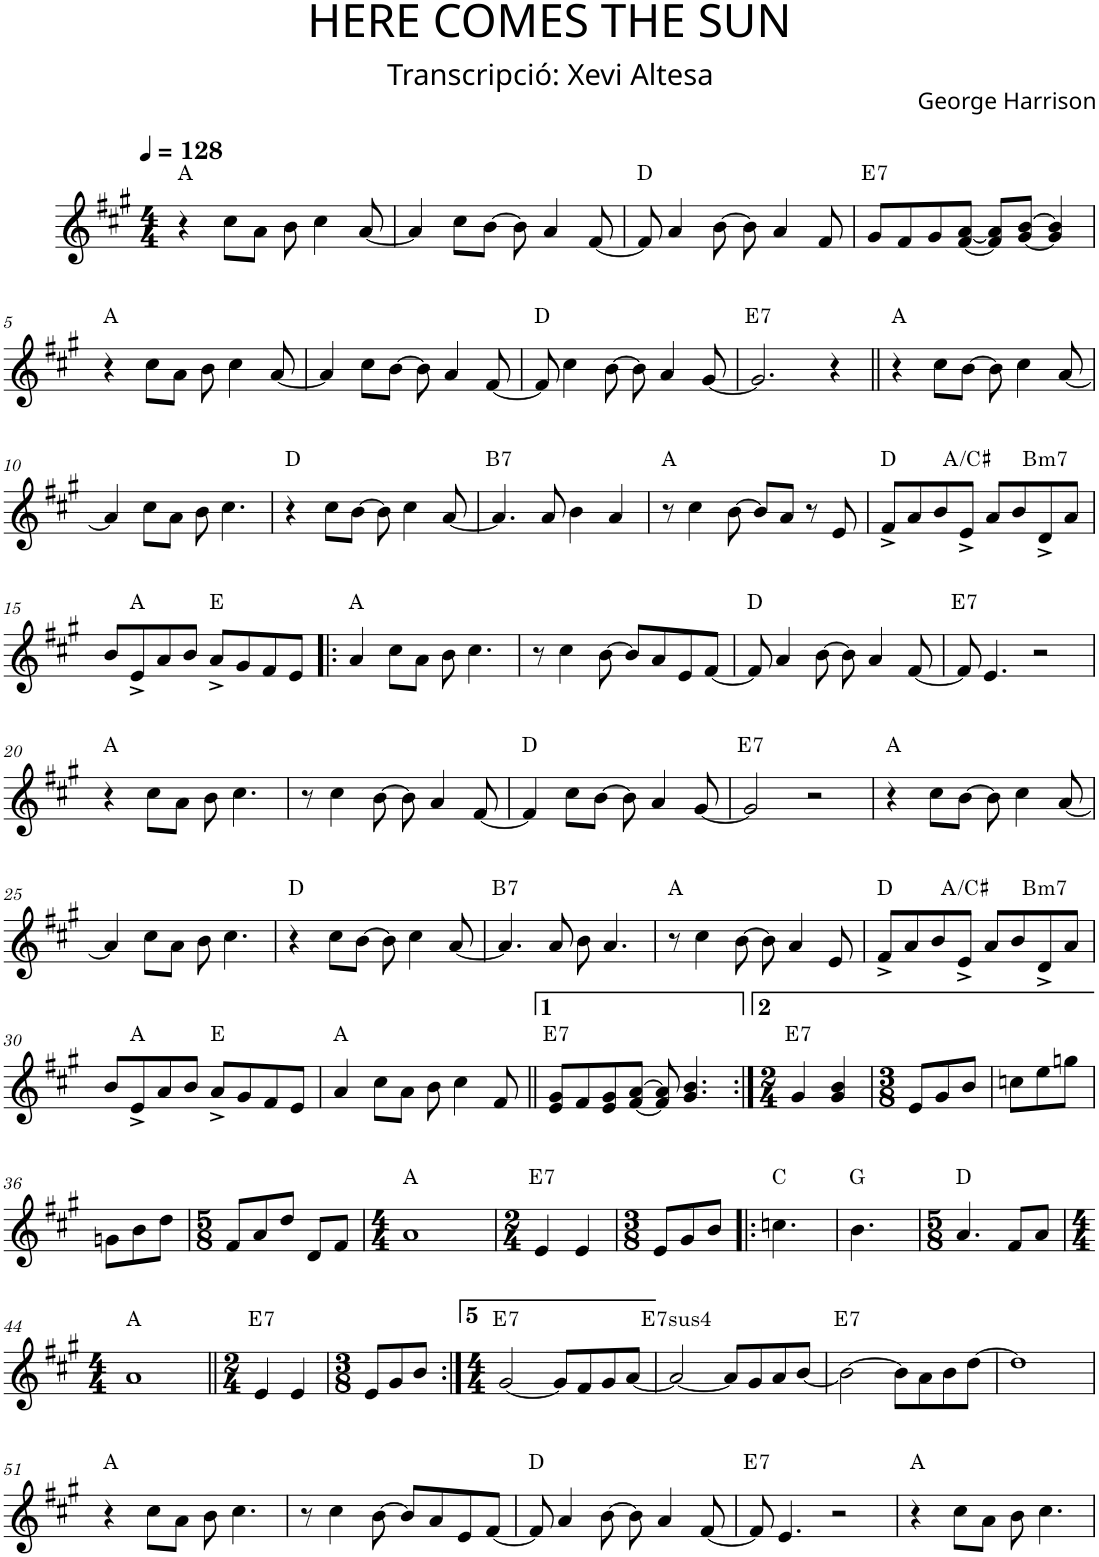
**kern	**harte
*part1	*part1
*staff1	*
*I"P1	*
*clefG2	*
*k[f#c#g#]	*
*A:	*
*M4/4	*
*MM128	*
=1	=1
4r	A:maj
8cc#\L	.
8a\J	.
8b\	.
4cc#\	.
[<8a/	.
=2	=2
4a/]	.
8cc#\L	.
[>8b\J	.
8b\]	.
4a/	.
[<8f#/	.
=3	=3
8f#/]	D:maj
4a/	.
[>8b\	.
8b\]	.
4a/	.
8f#/	.
=4	=4
!	!LO:H:kt=7
8g#/L	E:7
8f#/	.
8g#/	.
[8f#/ [<8a/J	.
8f#/] 8a/]L	.
[<8g#/ [>8b/J	.
4g#/] 4b/]	.
!!LO:LB:g=z
=5	=5
4r	A:maj
8cc#\L	.
8a\J	.
8b\	.
4cc#\	.
[<8a/	.
=6	=6
4a/]	.
8cc#\L	.
[>8b\J	.
8b\]	.
4a/	.
[<8f#/	.
=7	=7
8f#/]	D:maj
4cc#\	.
[>8b\	.
8b\]	.
4a/	.
[<8g#/	.
=8	=8
!	!LO:H:kt=7
2.g#/]	E:7
4r	.
=9||	=9||
4r	A:maj
8cc#\L	.
[>8b\J	.
8b\]	.
4cc#\	.
[<8a/	.
!!LO:LB:g=z
=10	=10
4a/]	.
8cc#\L	.
8a\J	.
8b\	.
4.cc#\	.
=11	=11
4r	D:maj
8cc#\L	.
[>8b\J	.
8b\]	.
4cc#\	.
[<8a/	.
=12	=12
!	!LO:H:kt=7
4.a/]	B:7
8a/	.
4b\	.
4a/	.
=13	=13
8r	A:maj
4cc#\	.
[>8b\	.
8b/L]	.
8a/J	.
8r	.
8e/	.
=14	=14
8f#^/L	D:maj
8a/	.
8b/	.
8e^/J	A:maj/3
8a/L	.
8b/	.
!	!LO:H:kt=m7
8d^/	B:min7
8a/J	.
!!LO:LB:g=z
=15	=15
8b/L	.
8e^/	A:maj
8a/	.
8b/J	.
8a^/L	E:maj
8g#/	.
8f#/	.
8e/J	.
=16!|:	=16!|:
4a/	A:maj
8cc#\L	.
8a\J	.
8b\	.
4.cc#\	.
=17	=17
8r	.
4cc#\	.
[>8b\	.
8b/L]	.
8a/	.
8e/	.
[<8f#/J	.
=18	=18
8f#/]	D:maj
4a/	.
[>8b\	.
8b\]	.
4a/	.
[<8f#/	.
=19	=19
!	!LO:H:kt=7
8f#/]	E:7
4.e/	.
2r	.
!!LO:LB:g=z
=20	=20
4r	A:maj
8cc#\L	.
8a\J	.
8b\	.
4.cc#\	.
=21	=21
8r	.
4cc#\	.
[>8b\	.
8b\]	.
4a/	.
[<8f#/	.
=22	=22
4f#/]	D:maj
8cc#\L	.
[>8b\J	.
8b\]	.
4a/	.
[<8g#/	.
=23	=23
!	!LO:H:kt=7
2g#/]	E:7
2r	.
=24	=24
4r	A:maj
8cc#\L	.
[>8b\J	.
8b\]	.
4cc#\	.
[<8a/	.
!!LO:LB:g=z
=25	=25
4a/]	.
8cc#\L	.
8a\J	.
8b\	.
4.cc#\	.
=26	=26
4r	D:maj
8cc#\L	.
[>8b\J	.
8b\]	.
4cc#\	.
[<8a/	.
=27	=27
!	!LO:H:kt=7
4.a/]	B:7
8a/	.
8b\	.
4.a/	.
=28	=28
8r	A:maj
4cc#\	.
[>8b\	.
8b\]	.
4a/	.
8e/	.
=29	=29
8f#^/L	D:maj
8a/	.
8b/	.
8e^/J	A:maj/3
8a/L	.
8b/	.
!	!LO:H:kt=m7
8d^/	B:min7
8a/J	.
!!LO:LB:g=z
=30	=30
8b/L	.
8e^/	A:maj
8a/	.
8b/J	.
8a^/L	E:maj
8g#/	.
8f#/	.
8e/J	.
=31	=31
4a/	A:maj
8cc#\L	.
8a\J	.
8b\	.
4cc#\	.
8f#/	.
=32||	=32||
!	!LO:H:kt=7
8e/ 8g#/L	E:7
8f#/	.
8e/ 8g#/	.
[<8f#/ [>8a/J	.
8f#/] 8a/]	.
4.g#/ 4.b/	.
=33:|!	=33:|!
*M2/4	*
!	!LO:H:kt=7
4g#/	E:7
4g#/ 4b/	.
=34	=34
*M3/8	*
8e/L	.
8g#/	.
8b/J	.
=35	=35
8ccn\L	.
8ee\	.
8ggn\J	.
!!LO:LB:g=z
=36	=36
8gn\L	.
8b\	.
8dd\J	.
=37	=37
*M5/8	*
8f#/L	.
8a/	.
8dd/J	.
8d/L	.
8f#/J	.
=38	=38
*M4/4	*
1a	A:maj
=39	=39
*M2/4	*
!	!LO:H:kt=7
4e/	E:7
4e/	.
=40	=40
*M3/8	*
8e/L	.
8g#/	.
8b/J	.
=41!|:	=41!|:
4.ccn\	C:maj
=42	=42
4.b\	G:maj
=43	=43
*M5/8	*
4.a/	D:maj
8f#/L	.
8a/J	.
!!LO:LB:g=z
=44	=44
*M4/4	*
1a	A:maj
=45||	=45||
*M2/4	*
!	!LO:H:kt=7
4e/	E:7
4e/	.
=46	=46
*M3/8	*
8e/L	.
8g#/	.
8b/J	.
=47:|!	=47:|!
*M4/4	*
!	!LO:H:kt=7
[<2g#/	E:7
8g#/L]	.
8f#/	.
8g#/	.
[<8a/J	.
=48	=48
!	!LO:H:kt=74
2a/_	E:sus4(7)
8a/L]	.
8g#/	.
8a/	.
[<8b/J	.
=49	=49
!	!LO:H:kt=7
2b\_	E:7
8b\L]	.
8a\	.
8b\	.
[>8dd\J	.
=50	=50
1dd]	.
!!LO:LB:g=z
=51	=51
4r	A:maj
8cc#\L	.
8a\J	.
8b\	.
4.cc#\	.
=52	=52
8r	.
4cc#\	.
[>8b\	.
8b/L]	.
8a/	.
8e/	.
[<8f#/J	.
=53	=53
8f#/]	D:maj
4a/	.
[>8b\	.
8b\]	.
4a/	.
[<8f#/	.
=54	=54
!	!LO:H:kt=7
8f#/]	E:7
4.e/	.
2r	.
=55	=55
4r	A:maj
8cc#\L	.
8a\J	.
8b\	.
4.cc#\	.
=	=
*-	*-
